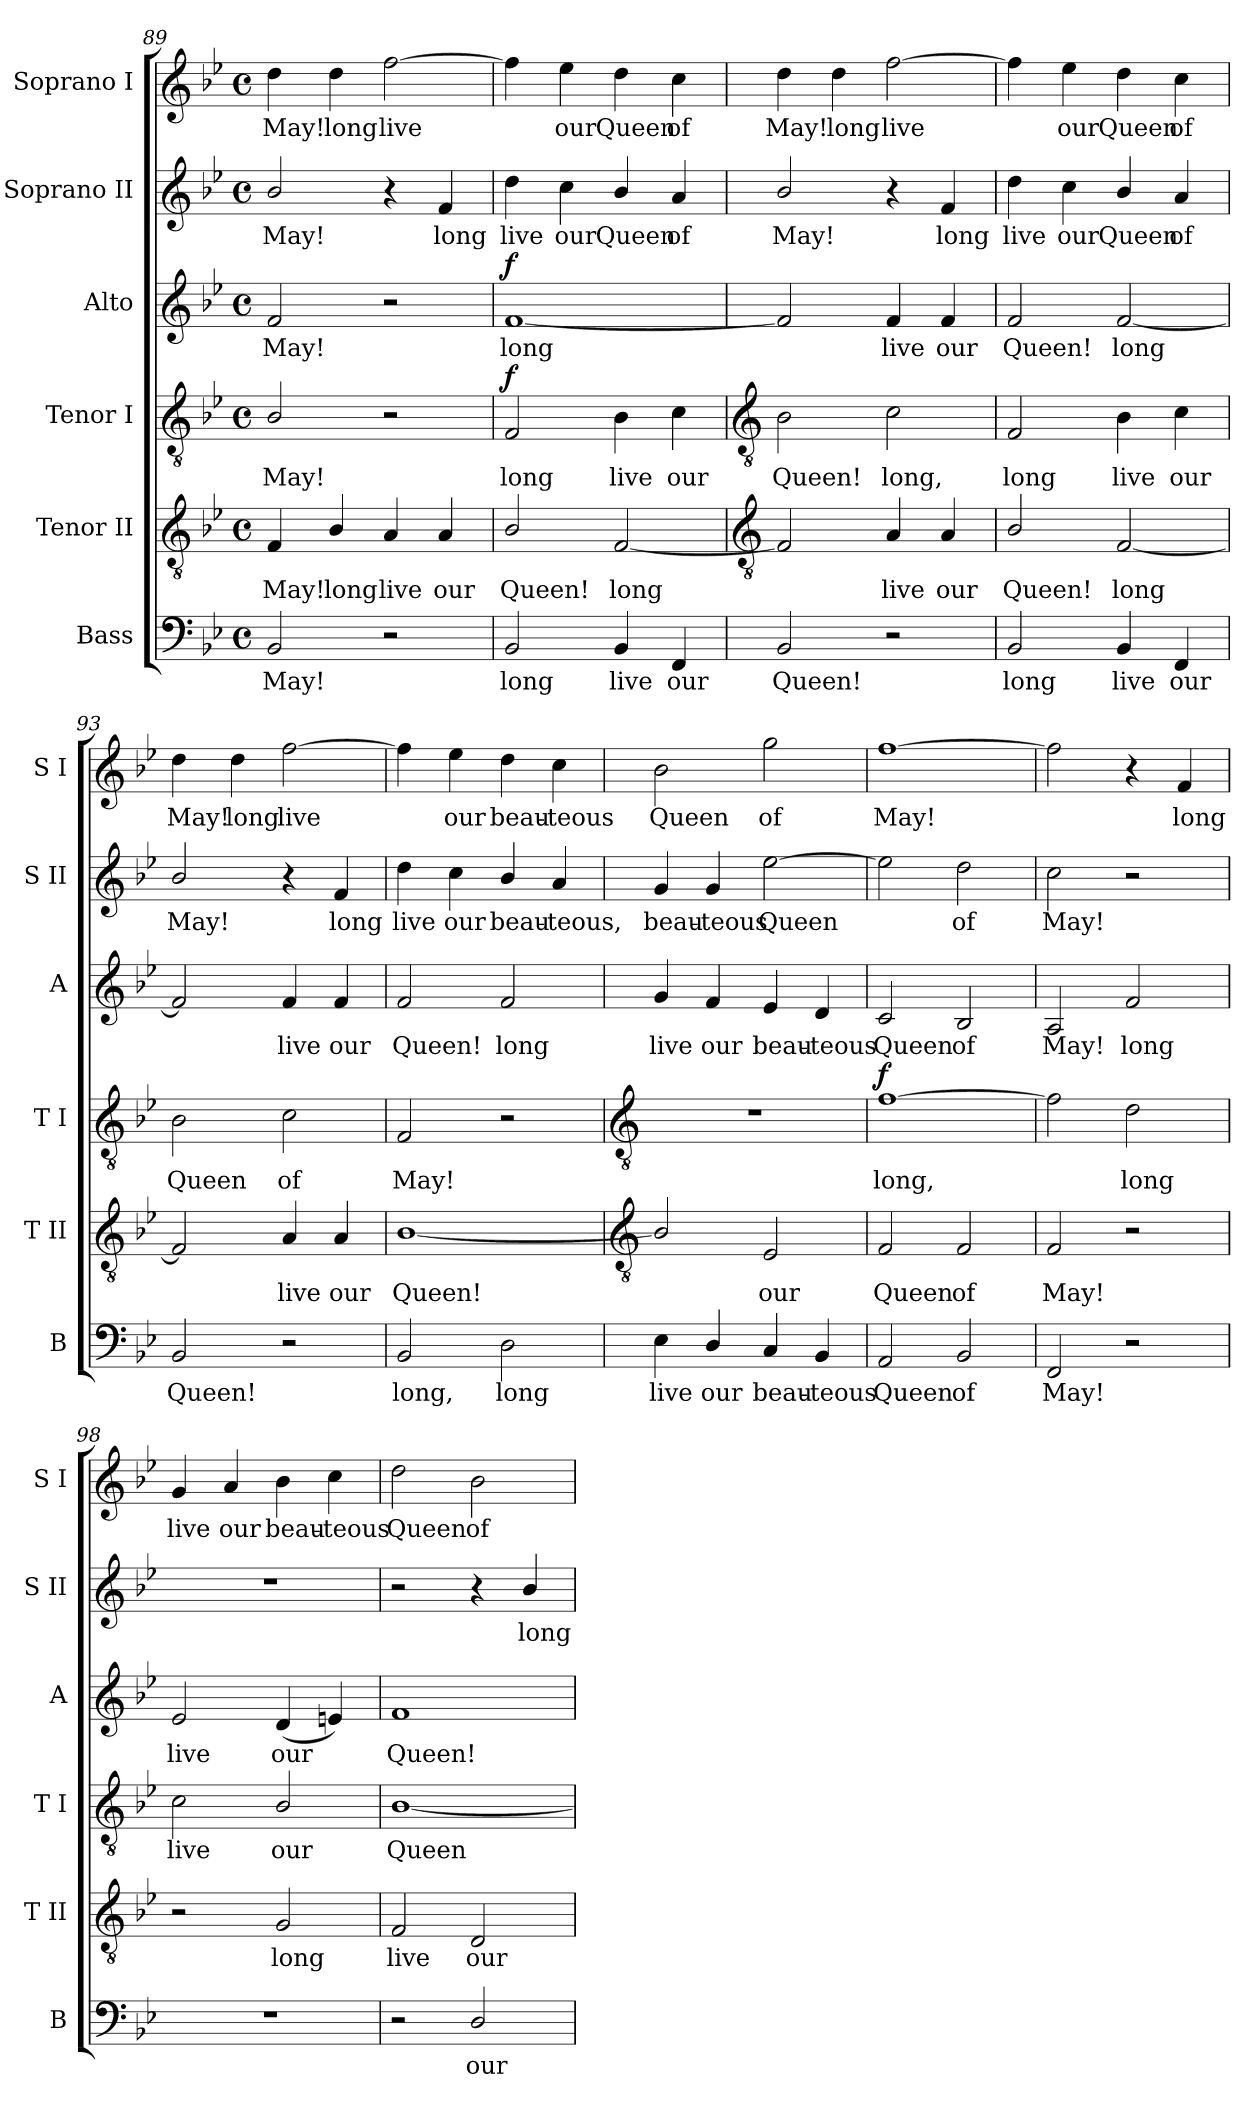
**kern	**text	**kern	**text	**kern	**text	**dynam	**kern	**text	**dynam	**kern	**text	**kern	**text
*part6	*part6	*part5	*part5	*part4	*part4	*part4	*part3	*part3	*part3	*part2	*part2	*part1	*part1
*staff6	*staff6	*staff5	*staff5	*staff4	*staff4	*staff4	*staff3	*staff3	*staff3	*staff2	*staff2	*staff1	*staff1
*I"Bass	*	*I"Tenor II	*	*I"Tenor I	*	*	*I"Alto	*	*	*I"Soprano II	*	*I"Soprano I	*
*I'B	*	*I'T II	*	*I'T I	*	*	*I'A	*	*	*I'S II	*	*I'S I	*
*clefF4	*	*clefGv2	*	*clefGv2	*	*	*clefG2	*	*	*clefG2	*	*clefG2	*
*k[b-e-]	*	*k[b-e-]	*	*k[b-e-]	*	*	*k[b-e-]	*	*	*k[b-e-]	*	*k[b-e-]	*
*B-:	*	*B-:	*	*B-:	*	*	*B-:	*	*	*B-:	*	*B-:	*
*M4/4	*	*M4/4	*	*M4/4	*	*	*M4/4	*	*	*M4/4	*	*M4/4	*
*met(c)	*	*met(c)	*	*met(c)	*	*	*met(c)	*	*	*met(c)	*	*met(c)	*
=89	=89	=89	=89	=89	=89	=89	=89	=89	=89	=89	=89	=89	=89
!	!LO:LY:b	!	!LO:LY:b	!	!LO:LY:b	!	!	!LO:LY:b	!	!	!LO:LY:b	!	!LO:LY:b
2BB-	May!	4F	May!	2B-/	May!	.	2f	May!	.	2b-/	May!	4dd	May!
!	!	!	!LO:LY:b	!	!	!	!	!	!	!	!	!	!LO:LY:b
.	.	4B-/	long	.	.	.	.	.	.	.	.	4dd	long
!	!	!	!LO:LY:b	!	!	!	!	!	!	!	!	!	!LO:LY:b
2r	.	4A	live	2r	.	.	2r	.	.	4r	.	[2ff	live
!	!	!	!LO:LY:b	!	!	!	!	!	!	!	!LO:LY:b	!	!
.	.	4A	our	.	.	.	.	.	.	4f	long	.	.
=90	=90	=90	=90	=90	=90	=90	=90	=90	=90	=90	=90	=90	=90
!	!LO:LY:b	!	!LO:LY:b	!	!LO:LY:b	!LO:DY:b	!	!LO:LY:b	!LO:DY:b	!	!LO:LY:b	!	!
2BB-	long	2B-/	Queen!	2F	long	f	[1f	long	f	4dd	live	4ff]	.
!	!	!	!	!	!	!	!	!	!	!	!LO:LY:b	!	!LO:LY:b
.	.	.	.	.	.	.	.	.	.	4cc	our	4ee-	our
!	!LO:LY:b	!	!LO:LY:b	!	!LO:LY:b	!	!	!	!	!	!LO:LY:b	!	!LO:LY:b
4BB-	live	[2F	long	4B-	live	.	.	.	.	4b-/	Queen	4dd	Queen
!	!LO:LY:b	!	!	!	!LO:LY:b	!	!	!	!	!	!LO:LY:b	!	!LO:LY:b
4FF	our	.	.	4c	our	.	.	.	.	4a	of	4cc	of
!!LO:LB:g=z
=91	=91	=91	=91	=91	=91	=91	=91	=91	=91	=91	=91	=91	=91
*	*	*clefGv2	*	*clefGv2	*	*	*	*	*	*	*	*	*
!	!LO:LY:b	!	!	!	!LO:LY:b	!	!	!	!	!	!LO:LY:b	!	!LO:LY:b
2BB-	Queen!	2F]	.	2B-	Queen!	.	2f]	.	.	2b-/	May!	4dd	May!
!	!	!	!	!	!	!	!	!	!	!	!	!	!LO:LY:b
.	.	.	.	.	.	.	.	.	.	.	.	4dd	long
!	!	!	!LO:LY:b	!	!LO:LY:b	!	!	!LO:LY:b	!	!	!	!	!LO:LY:b
2r	.	4A	live	2c	long,	.	4f	live	.	4r	.	[2ff	live
!	!	!	!LO:LY:b	!	!	!	!	!LO:LY:b	!	!	!LO:LY:b	!	!
.	.	4A	our	.	.	.	4f	our	.	4f	long	.	.
=92	=92	=92	=92	=92	=92	=92	=92	=92	=92	=92	=92	=92	=92
!	!LO:LY:b	!	!LO:LY:b	!	!LO:LY:b	!	!	!LO:LY:b	!	!	!LO:LY:b	!	!
2BB-	long	2B-/	Queen!	2F	long	.	2f	Queen!	.	4dd	live	4ff]	.
!	!	!	!	!	!	!	!	!	!	!	!LO:LY:b	!	!LO:LY:b
.	.	.	.	.	.	.	.	.	.	4cc	our	4ee-	our
!	!LO:LY:b	!	!LO:LY:b	!	!LO:LY:b	!	!	!LO:LY:b	!	!	!LO:LY:b	!	!LO:LY:b
4BB-	live	[2F	long	4B-	live	.	[2f	long	.	4b-/	Queen	4dd	Queen
!	!LO:LY:b	!	!	!	!LO:LY:b	!	!	!	!	!	!LO:LY:b	!	!LO:LY:b
4FF	our	.	.	4c	our	.	.	.	.	4a	of	4cc	of
=93	=93	=93	=93	=93	=93	=93	=93	=93	=93	=93	=93	=93	=93
!	!LO:LY:b	!	!	!	!LO:LY:b	!	!	!	!	!	!LO:LY:b	!	!LO:LY:b
2BB-	Queen!	2F]	.	2B-	Queen	.	2f]	.	.	2b-/	May!	4dd	May!
!	!	!	!	!	!	!	!	!	!	!	!	!	!LO:LY:b
.	.	.	.	.	.	.	.	.	.	.	.	4dd	long
!	!	!	!LO:LY:b	!	!LO:LY:b	!	!	!LO:LY:b	!	!	!	!	!LO:LY:b
2r	.	4A	live	2c	of	.	4f	live	.	4r	.	[2ff	live
!	!	!	!LO:LY:b	!	!	!	!	!LO:LY:b	!	!	!LO:LY:b	!	!
.	.	4A	our	.	.	.	4f	our	.	4f	long	.	.
=94	=94	=94	=94	=94	=94	=94	=94	=94	=94	=94	=94	=94	=94
!	!LO:LY:b	!	!LO:LY:b	!	!LO:LY:b	!	!	!LO:LY:b	!	!	!LO:LY:b	!	!
2BB-	long,	[1B-/	Queen!	2F	May!	.	2f	Queen!	.	4dd	live	4ff]	.
!	!	!	!	!	!	!	!	!	!	!	!LO:LY:b	!	!LO:LY:b
.	.	.	.	.	.	.	.	.	.	4cc	our	4ee-	our
!	!LO:LY:b	!	!	!	!	!	!	!LO:LY:b	!	!	!LO:LY:b	!	!LO:LY:b
2D	long	.	.	2r	.	.	2f	long	.	4b-/	beau-	4dd	beau-
!	!	!	!	!	!	!	!	!	!	!	!LO:LY:b	!	!LO:LY:b
.	.	.	.	.	.	.	.	.	.	4a	-teous,	4cc	-teous
!!LO:LB:g=z
=95	=95	=95	=95	=95	=95	=95	=95	=95	=95	=95	=95	=95	=95
*	*	*clefGv2	*	*clefGv2	*	*	*	*	*	*	*	*	*
!	!LO:LY:b	!	!	!	!	!	!	!LO:LY:b	!	!	!LO:LY:b	!	!LO:LY:b
4E-	live	2B-/]	.	1r	.	.	4g	live	.	4g	beau-	2b-	Queen
!	!LO:LY:b	!	!	!	!	!	!	!LO:LY:b	!	!	!LO:LY:b	!	!
4D/	our	.	.	.	.	.	4f	our	.	4g	-teous	.	.
!	!LO:LY:b	!	!LO:LY:b	!	!	!	!	!LO:LY:b	!	!	!LO:LY:b	!	!LO:LY:b
4C	beau-	2E-	our	.	.	.	4e-	beau-	.	[2ee-	Queen	2gg	of
!	!LO:LY:b	!	!	!	!	!	!	!LO:LY:b	!	!	!	!	!
4BB-	-teous	.	.	.	.	.	4d	-teous	.	.	.	.	.
=96	=96	=96	=96	=96	=96	=96	=96	=96	=96	=96	=96	=96	=96
!	!LO:LY:b	!	!LO:LY:b	!	!LO:LY:b	!LO:DY:b	!	!LO:LY:b	!	!	!	!	!LO:LY:b
2AA	Queen	2F	Queen	[1f	long,	f	2c	Queen	.	2ee-]	.	[1ff	May!
!	!LO:LY:b	!	!LO:LY:b	!	!	!	!	!LO:LY:b	!	!	!LO:LY:b	!	!
2BB-	of	2F	of	.	.	.	2B-	of	.	2dd	of	.	.
=97	=97	=97	=97	=97	=97	=97	=97	=97	=97	=97	=97	=97	=97
!	!LO:LY:b	!	!LO:LY:b	!	!	!	!	!LO:LY:b	!	!	!LO:LY:b	!	!
2FF	May!	2F	May!	2f]	.	.	2A	May!	.	2cc	May!	2ff]	.
!	!	!	!	!	!LO:LY:b	!	!	!LO:LY:b	!	!	!	!	!
2r	.	2r	.	2d	long	.	2f	long	.	2r	.	4r	.
!	!	!	!	!	!	!	!	!	!	!	!	!	!LO:LY:b
.	.	.	.	.	.	.	.	.	.	.	.	4f	long
=98	=98	=98	=98	=98	=98	=98	=98	=98	=98	=98	=98	=98	=98
!	!	!	!	!	!LO:LY:b	!	!	!LO:LY:b	!	!	!	!	!LO:LY:b
1r	.	2r	.	2c	live	.	2e-	live	.	1r	.	4g	live
!	!	!	!	!	!	!	!	!	!	!	!	!	!LO:LY:b
.	.	.	.	.	.	.	.	.	.	.	.	4a	our
!	!	!	!LO:LY:b	!	!LO:LY:b	!	!	!LO:LY:b	!	!	!	!	!LO:LY:b
.	.	2G	long	2B-/	our	.	(<4d	our	.	.	.	4b-	beau-
!	!	!	!	!	!	!	!	!	!	!	!	!	!LO:LY:b
.	.	.	.	.	.	.	4en)	.	.	.	.	4cc	-teous
=99	=99	=99	=99	=99	=99	=99	=99	=99	=99	=99	=99	=99	=99
!	!	!	!LO:LY:b	!	!LO:LY:b	!	!	!LO:LY:b	!	!	!	!	!LO:LY:b
2r	.	2F	live	[1B-/	Queen	.	1f	Queen!	.	2r	.	2dd	Queen
!	!LO:LY:b	!	!LO:LY:b	!	!	!	!	!	!	!	!	!	!LO:LY:b
2D/	our	2D	our	.	.	.	.	.	.	4r	.	2b-	of
!	!	!	!	!	!	!	!	!	!	!	!LO:LY:b	!	!
.	.	.	.	.	.	.	.	.	.	4b-/	long	.	.
=	=	=	=	=	=	=	=	=	=	=	=	=	=
*-	*-	*-	*-	*-	*-	*-	*-	*-	*-	*-	*-	*-	*-
